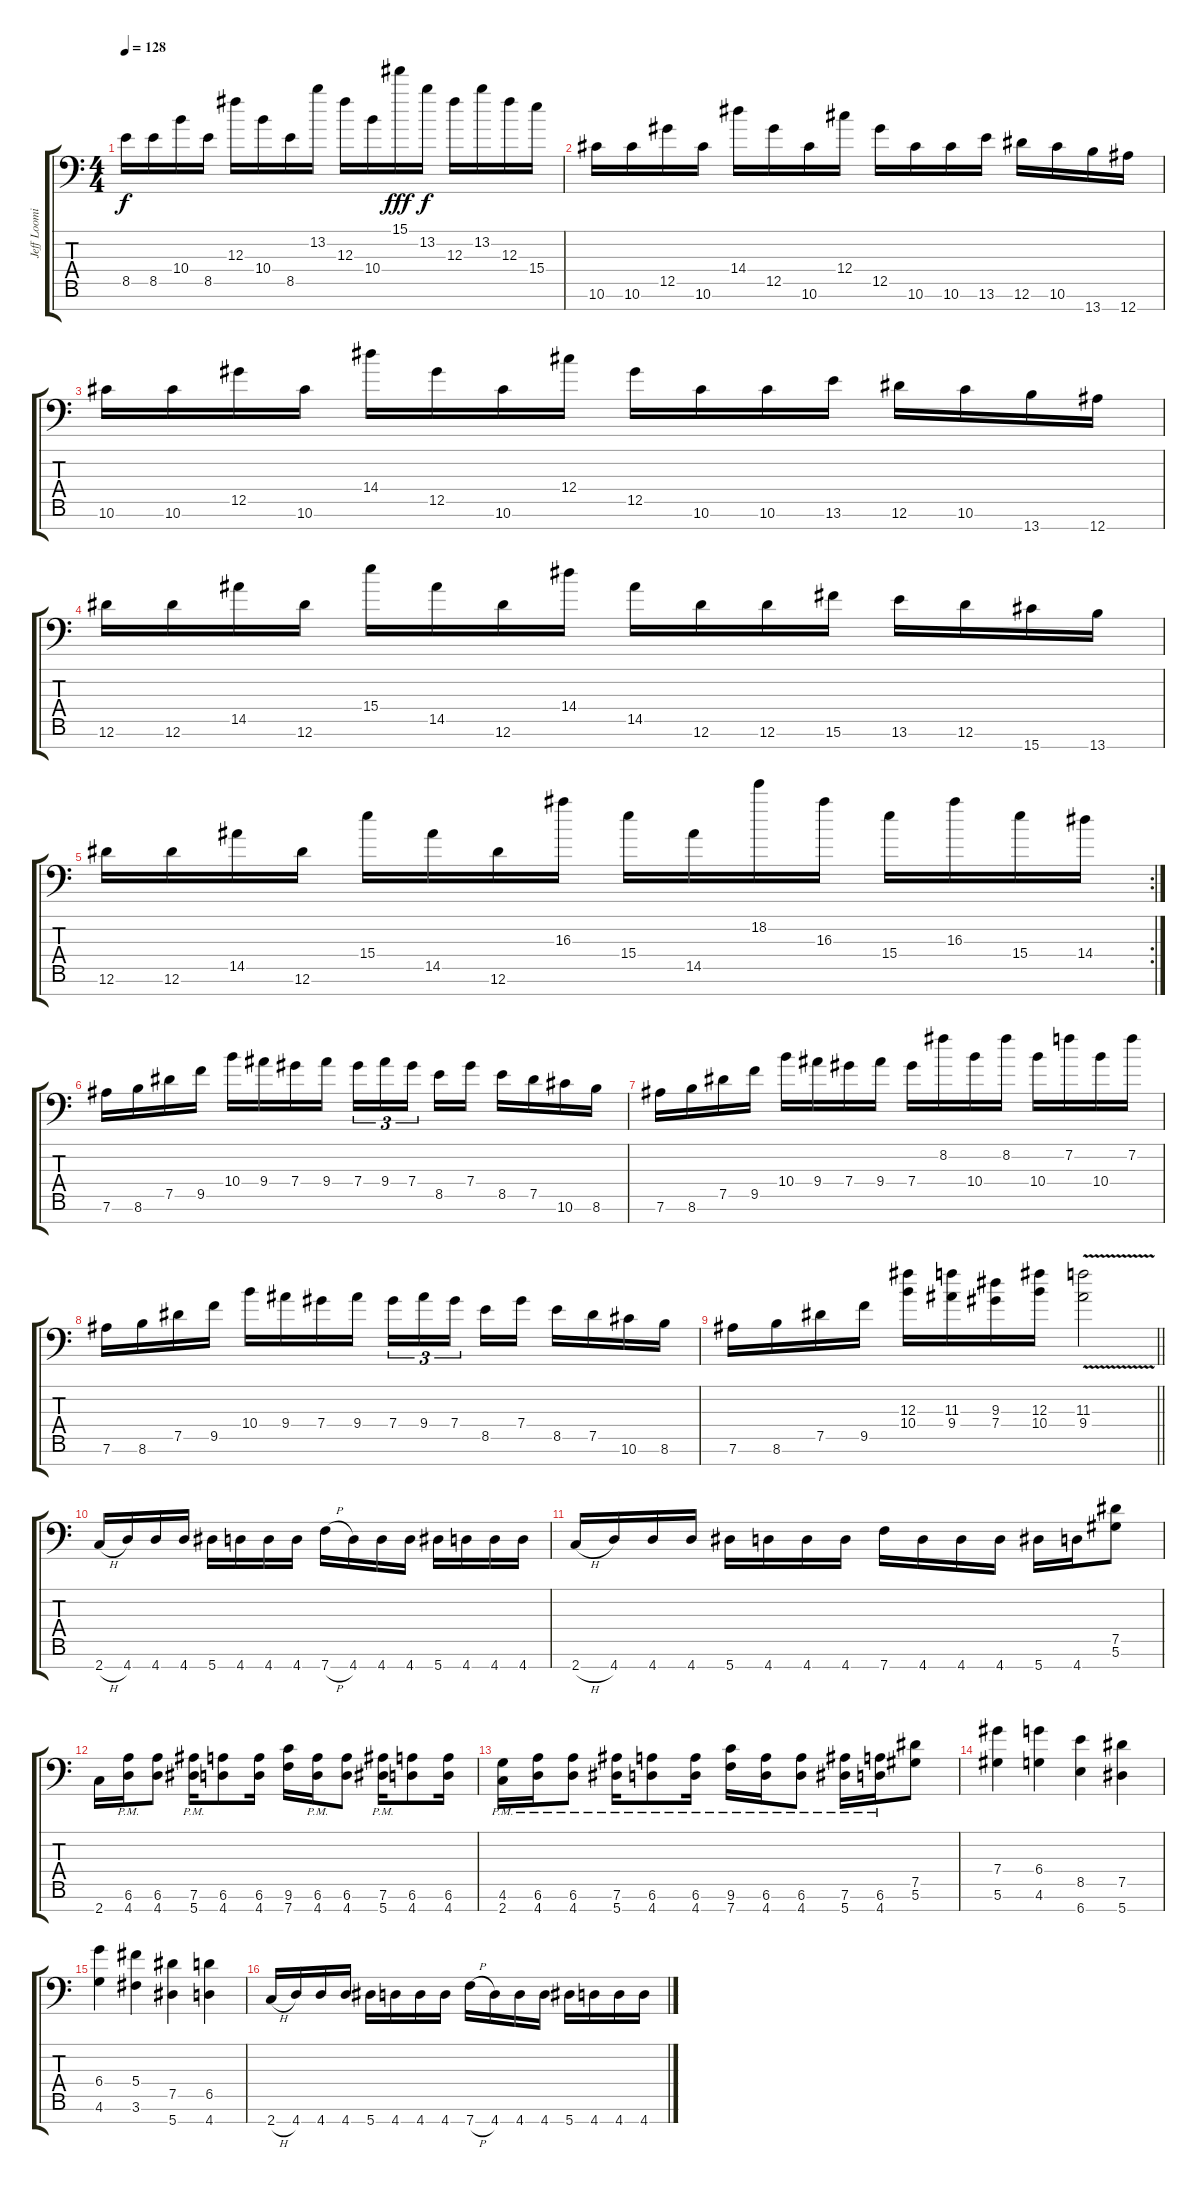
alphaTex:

\track ("Jeff Loomis Lead" "Jeff Loomi") {instrument distortionguitar}
\staff {score tabs}
\tuning (Eb4 Bb3 Gb3 Db3 Ab2 Eb2 Bb1) {hide}
\ts (4 4)
\tempo 128
\clef f4
\ks c
8.5.16{dy f} 8.5.16 10.4.16 8.5.16 12.3.16 10.4.16 8.5.16 13.2.16 12.3.16 10.4.16 15.1.16{dy fff} 13.2.16{dy f} 12.3.16 13.2.16 12.3.16 15.4.16 |
10.6.16 10.6.16 12.5.16 10.6.16 14.4.16 12.5.16 10.6.16 12.4.16 12.5.16 10.6.16 10.6.16 13.6.16 12.6.16 10.6.16 13.7.16 12.7.16 |
10.6.16 10.6.16 12.5.16 10.6.16 14.4.16 12.5.16 10.6.16 12.4.16 12.5.16 10.6.16 10.6.16 13.6.16 12.6.16 10.6.16 13.7.16 12.7.16 |
12.6.16 12.6.16 14.5.16 12.6.16 15.4.16 14.5.16 12.6.16 14.4.16 14.5.16 12.6.16 12.6.16 15.6.16 13.6.16 12.6.16 15.7.16 13.7.16 |
\rc 2
12.6.16 12.6.16 14.5.16 12.6.16 15.4.16 14.5.16 12.6.16 16.3.16 15.4.16 14.5.16 18.2.16 16.3.16 15.4.16 16.3.16 15.4.16 14.4.16 |
7.6.16 8.6.16 7.5.16 9.5.16 10.4.16 9.4.16 7.4.16 9.4.16 7.4.16{tu (3 2)} 9.4.16{tu (3 2)} 7.4.16{tu (3 2)} 8.5.16 7.4.16 8.5.16 7.5.16 10.6.16 8.6.16 |
7.6.16 8.6.16 7.5.16 9.5.16 10.4.16 9.4.16 7.4.16 9.4.16 7.4.16 8.2.16 10.4.16 8.2.16 10.4.16 7.2.16 10.4.16 7.2.16 |
7.6.16 8.6.16 7.5.16 9.5.16 10.4.16 9.4.16 7.4.16 9.4.16 7.4.16{tu (3 2)} 9.4.16{tu (3 2)} 7.4.16{tu (3 2)} 8.5.16 7.4.16 8.5.16 7.5.16 10.6.16 8.6.16 |
\barLineRight lightlight
7.6.16 8.6.16 7.5.16 9.5.16 (12.3 10.4).16 (11.3 9.4).16 (9.3 7.4).16 (12.3 10.4).16 (11.3{v} 9.4{v}).2 |
2.7{h}.16 4.7.16 4.7.16 4.7.16 5.7.16 4.7.16 4.7.16 4.7.16 7.7{h}.16 4.7.16 4.7.16 4.7.16 5.7.16 4.7.16 4.7.16 4.7.16 |
2.7{h}.16 4.7.16 4.7.16 4.7.16 5.7.16 4.7.16 4.7.16 4.7.16 7.7.16 4.7.16 4.7.16 4.7.16 5.7.16 4.7.16 (7.5 5.6).8 |
2.7.16 (6.6{pm} 4.7{pm}).16 (6.6 4.7).8 (7.6{pm} 5.7{pm}).16 (6.6 4.7).8 (6.6 4.7).16 (9.6 7.7).16 (6.6{pm} 4.7{pm}).16 (6.6 4.7).8 (7.6{pm} 5.7{pm}).16 (6.6 4.7).8 (6.6 4.7).16 |
(4.6{pm} 2.7{pm}).16 (6.6{pm} 4.7{pm}).16 (6.6{pm} 4.7{pm}).8 (7.6{pm} 5.7{pm}).16 (6.6{pm} 4.7{pm}).8 (6.6{pm} 4.7{pm}).16 (9.6{pm} 7.7{pm}).16 (6.6{pm} 4.7{pm}).16 (6.6{pm} 4.7{pm}).8 (7.6{pm} 5.7{pm}).16 (6.6{pm} 4.7{pm}).16 (7.5 5.6).8 |
(7.4 5.6).4 (6.4 4.6).4 (8.5 6.7).4 (7.5 5.7).4 |
(6.4 4.6).4 (5.4 3.6).4 (7.5 5.7).4 (6.5 4.7).4 |
2.7{h}.16 4.7.16 4.7.16 4.7.16 5.7.16 4.7.16 4.7.16 4.7.16 7.7{h}.16 4.7.16 4.7.16 4.7.16 5.7.16 4.7.16 4.7.16 4.7.16
